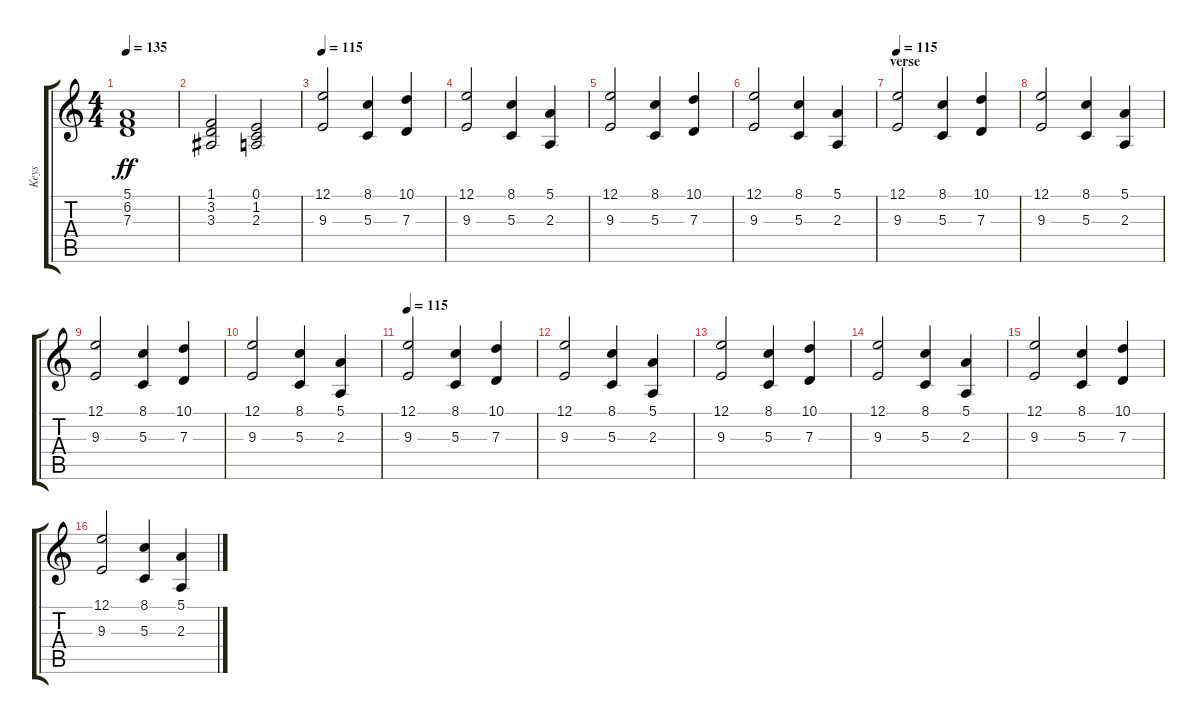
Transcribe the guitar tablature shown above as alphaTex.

\track ("Keys" "Keys") {instrument stringensemble1}
\staff {score tabs}
\tuning (E4 B3 G3 D3 A2 E2) {hide}
\ts (4 4)
\tempo 135
\clef g2
\ks c
(5.1 6.2 7.3).1{dy ff} |
(1.1 3.2 3.3).2 (0.1 1.2 2.3).2 |
\tempo 115
(12.1 9.3).2 (8.1 5.3).4 (10.1 7.3).4 |
(12.1 9.3).2 (8.1 5.3).4 (5.1 2.3).4 |
(12.1 9.3).2 (8.1 5.3).4 (10.1 7.3).4 |
(12.1 9.3).2 (8.1 5.3).4 (5.1 2.3).4 |
\section ("" "verse")
\tempo 115
(12.1 9.3).2 (8.1 5.3).4 (10.1 7.3).4 |
(12.1 9.3).2 (8.1 5.3).4 (5.1 2.3).4 |
(12.1 9.3).2 (8.1 5.3).4 (10.1 7.3).4 |
(12.1 9.3).2 (8.1 5.3).4 (5.1 2.3).4 |
\tempo 115
(12.1 9.3).2 (8.1 5.3).4 (10.1 7.3).4 |
(12.1 9.3).2 (8.1 5.3).4 (5.1 2.3).4 |
(12.1 9.3).2 (8.1 5.3).4 (10.1 7.3).4 |
(12.1 9.3).2 (8.1 5.3).4 (5.1 2.3).4 |
(12.1 9.3).2 (8.1 5.3).4 (10.1 7.3).4 |
(12.1 9.3).2 (8.1 5.3).4 (5.1 2.3).4
